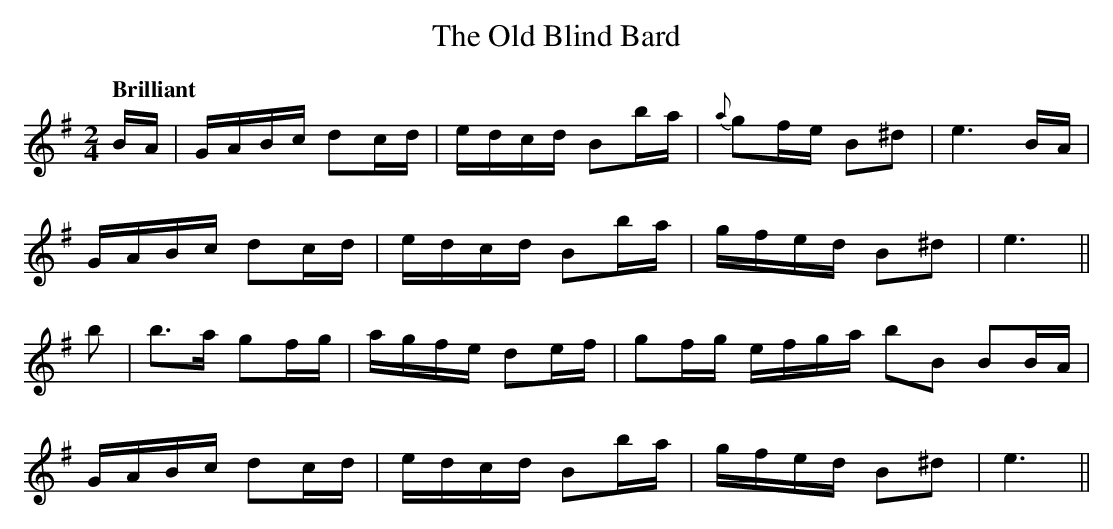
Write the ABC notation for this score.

X:1
T:Old Blind Bard, The
M:2/4
L:1/8
Q:"Brilliant"
K:Emin
B/A/ | G/A/B/c/ dc/d/ | e/d/c/d/ Bb/a/ | {a}gf/e/ B^d | e3 B/A/ |
G/A/B/c/ dc/d/ | e/d/c/d/ Bb/a/ | g/f/e/d/ B^d | e3 ||
b | b>a gf/g/ | a/g/f/e/ de/f/ | gf/g/ e/f/g/a/ bB BB/A/ |
G/A/B/c/ dc/d/ | e/d/c/d/ Bb/a/ | g/f/e/d/ B^d | e3 ||
